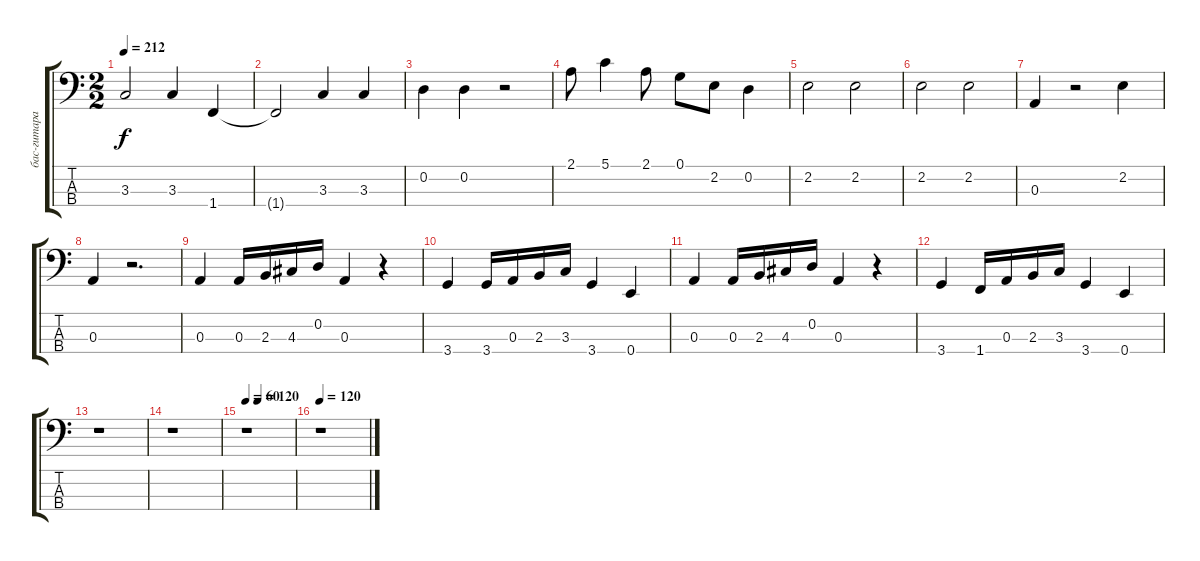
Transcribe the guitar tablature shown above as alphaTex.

\track ("бас-гитара" "бас-гитара") {instrument electricbasspick}
\staff {score tabs}
\tuning (G2 D2 A1 E1) {hide}
\ts (2 2)
\tempo 212
\clef f4
\ks c
3.3.2{dy f} 3.3.4 1.4.4 |
1.4{t}.2 3.3.4 3.3.4 |
0.2.4 0.2.4 r.2 |
2.1.8 5.1.4 2.1.8 0.1.8 2.2.8 0.2.4 |
2.2.2 2.2.2 |
2.2.2 2.2.2 |
0.3.4 r.2 2.2.4 |
0.3.4 r.2{d} |
0.3.4 0.3.16 2.3.16 4.3.16 0.2.16 0.3.4 r.4 |
3.4.4 3.4.16 0.3.16 2.3.16 3.3.16 3.4.4 0.4.4 |
0.3.4 0.3.16 2.3.16 4.3.16 0.2.16 0.3.4 r.4 |
3.4.4 1.4.16 0.3.16 2.3.16 3.3.16 3.4.4 0.4.4 |
r.1 |
r.1 |
\tempo 60
\tempo (120 0.25)
r.1 |
\tempo 120
r.1
